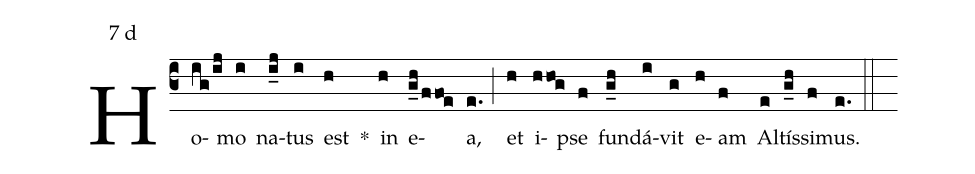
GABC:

mode:7 d;
%%
(c3) Ho(ig/ij)mo(i) na(i_j)tus(i) est(h) *() in(h) e(g_h/ffoe)a,(e.) (;) et(h) i(hhog)pse(f) fun(g_h)dá(i)vit(g) e(h)am(f) Al(e)tís(g_h)si(f)mus.(e.) (::)
